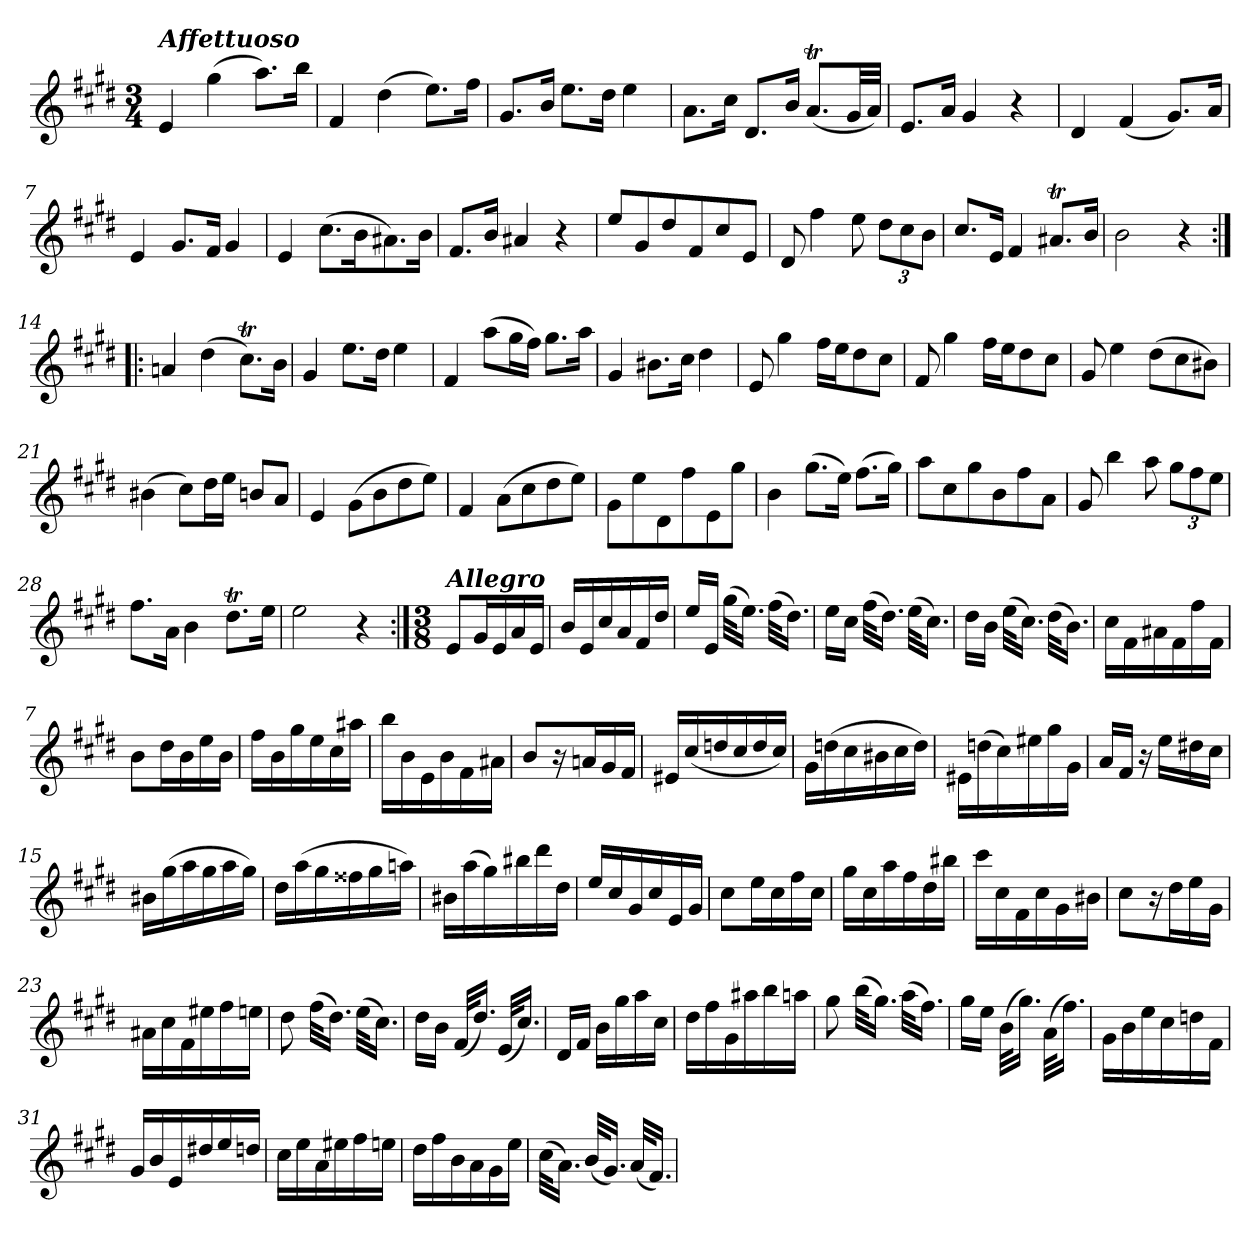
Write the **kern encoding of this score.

**kern
*part1
*staff1
*clefG2
*k[f#c#g#d#]
*E:
*M3/4
=1
!LO:TX:a:Bi:t=Affettuoso
4e/
(>4gg#\
8.aa\L)
16bb\Jk
=2
4f#/
(>4dd#\
8.ee\L)
16ff#\Jk
=3
8.g#/L
16b/Jk
8.ee\L
16dd#\Jk
4ee\
=4
8.a\L
16cc#\Jk
8.d#/L
16b/Jk
(<8.aT/L
32g#/LL
32a/JJJ)
=5
8.e/L
16a/Jk
4g#/
4r
!!LO:LB:g=z
=6
4d#/
(<4f#/
8.g#/L)
16a/Jk
=7
4e/
8.g#/L
16f#/Jk
4g#/
=8
4e/
(>8.cc#\L
16b\K
8.a#X\)
16b\Jk
=9
8.f#/L
16b/Jk
4a#X/
4r
=10
8ee/L
8g#/
8dd#/
8f#/
8cc#/
8e/J
!!LO:LB:g=z
=11
8d#/
4ff#\
8ee\
*Xbrackettup
12dd#\L
12cc#\
12b\J
=12
8.cc#/L
16e/Jk
4f#/
8.a#Xt/L
16b/Jk
=13
2b\
4r
=14:|!|:
4an/
(4dd#\
8.cc#T\L)
16b\Jk
=15
4g#/
8.ee\L
16dd#\Jk
4ee\
!!LO:LB:g=z
=16
4f#/
(>8aa\L
16gg#\L
16ff#\JJ)
8.gg#\L
16aa\Jk
=17
4g#/
8.b#X\L
16cc#\Jk
4dd#\
=18
8e/
4gg#\
16ff#\LL
16ee\J
8dd#\
8cc#\J
=19
8f#/
4gg#\
16ff#\LL
16ee\J
8dd#\
8cc#\J
=20
8g#/
4ee\
(>8dd#\L
8cc#\
8b#X\J)
!!LO:LB:g=z
=21
(>4b#X\
8cc#\L)
16dd#\L
16ee\JJ
8bn/L
8a/J
=22
4e/
(>8g#\L
8b\
8dd#\
8ee\J)
=23
4f#/
(>8a\L
8cc#\
8dd#\
8ee\J)
=24
8g#\L
8ee\
8d#\
8ff#\
8e\
8gg#\J
=25
4b\
(>8.gg#\L
16ee\Jk)
(>8.ff#\L
16gg#\Jk)
!!LO:LB:g=z
=26
8aa\L
8cc#\
8gg#\
8b\
8ff#\
8a\J
=27
8g#/
4bb\
8aa\
12gg#\L
12ff#\
12ee\J
=28
8.ff#\L
16a\Jk
4b\
8.dd#t\L
16ee\Jk
=29
2ee\
4r
!!LO:LB:g=z
=1:|!
*M3/8
!LO:TX:a:Bi:t=Allegro
8e/L
16g#/L
16e/
16a/
16e/JJ
=2
16b/LL
16e/
16cc#/
16a/
16f#/
16dd#/JJ
=3
16ee/LL
16e/JJ
(>32gg#\KLL
16.ee\JJ)
(>32ff#\KLL
16.dd#\JJ)
=4
16ee\LL
16cc#\JJ
(>32ff#\KLL
16.dd#\JJ)
(>32ee\KLL
16.cc#\JJ)
=5
16dd#\LL
16b\JJ
(>32ee\KLL
16.cc#\JJ)
(>32dd#\KLL
16.b\JJ)
!!LO:LB:g=z
=6
16cc#\LL
16f#\
16a#X\
16f#\
16ff#\
16f#\JJ
=7
8b\L
16dd#\L
16b\
16ee\
16b\JJ
=8
16ff#\LL
16b\
16gg#\
16ee\
16cc#\
16aa#X\JJ
=9
16bb\LL
16b\
16e\
16b\
16f#\
16a#X\JJ
=10
8b/L
16r
16an/L
16g#/
16f#/JJ
=11
16e#X/LL
(<16cc#/
16ddn/
16cc#/
16dd/
16cc#/JJ)
!!LO:LB:g=z
=12
16g#\LL
(>16ddn\
16cc#\
16b#X\
16cc#\
16dd\JJ)
=13
16e#X\LL
(>16ddn\
16cc#\)
16ee#X\
16gg#\
16g#\JJ
=14
16a/LL
16f#/JJ
16r
16ee\LL
16dd#X\
16cc#\JJ
=15
16b#X\LL
(>16gg#\
16aa\
16gg#\
16aa\
16gg#\JJ)
=16
16dd#\LL
(>16aa\
16gg#\
16ff##X\
16gg#\
16aan\JJ)
=17
16b#X\LL
(>16aa\
16gg#\)
16bb#X\
16ddd#\
16dd#\JJ
!!LO:LB:g=z
=18
16ee/LL
16cc#/
16g#/
16cc#/
16e/
16g#/JJ
=19
8cc#\L
16ee\L
16cc#\
16ff#\
16cc#\JJ
=20
16gg#\LL
16cc#\
16aa\
16ff#\
16dd#\
16bb#X\JJ
=21
16ccc#\LL
16cc#\
16f#\
16cc#\
16g#\
16b#X\JJ
=22
8cc#\L
16r
16dd#\L
16ee\
16g#\JJ
=23
16a#X\LL
16cc#\
16f#\
16ee#X\
16ff#\
16een\JJ
!!LO:LB:g=z
=24
8dd#\
(>32ff#\KLL
16.dd#\JJ)
(>32ee\KLL
16.cc#\JJ)
=25
16dd#\LL
16b\JJ
(<32f#/KLL
16.dd#/JJ)
(<32e/KLL
16.cc#/JJ)
=26
16d#/LL
16f#/JJ
16b\LL
16gg#\
16aa\
16cc#\JJ
=27
16dd#\LL
16ff#\
16g#\
16aa#X\
16bb\
16aan\JJ
=28
8gg#\
(>32bb\KLL
16.gg#\JJ)
(>32aa\KLL
16.ff#\JJ)
=29
16gg#\LL
16ee\JJ
(>32b\KLL
16.gg#\JJ)
(>32a\KLL
16.ff#\JJ)
!!LO:PB:g=z
=30
16g#\LL
16b\
16ee\
16cc#\
16ddn\
16f#\JJ
=31
16g#/LL
16b/
16e/
16dd#X/
16ee/
16ddn/JJ
=32
16cc#\LL
16ee\
16a\
16ee#X\
16ff#\
16een\JJ
=33
16dd#\LL
16ff#\
16b\
16a\
16g#\
16ee\JJ
=34
(>32cc#\KLL
16.a\JJ)
(<32b/KLL
16.g#/JJ)
(<32a/KLL
16.f#/JJ)
=
*-
